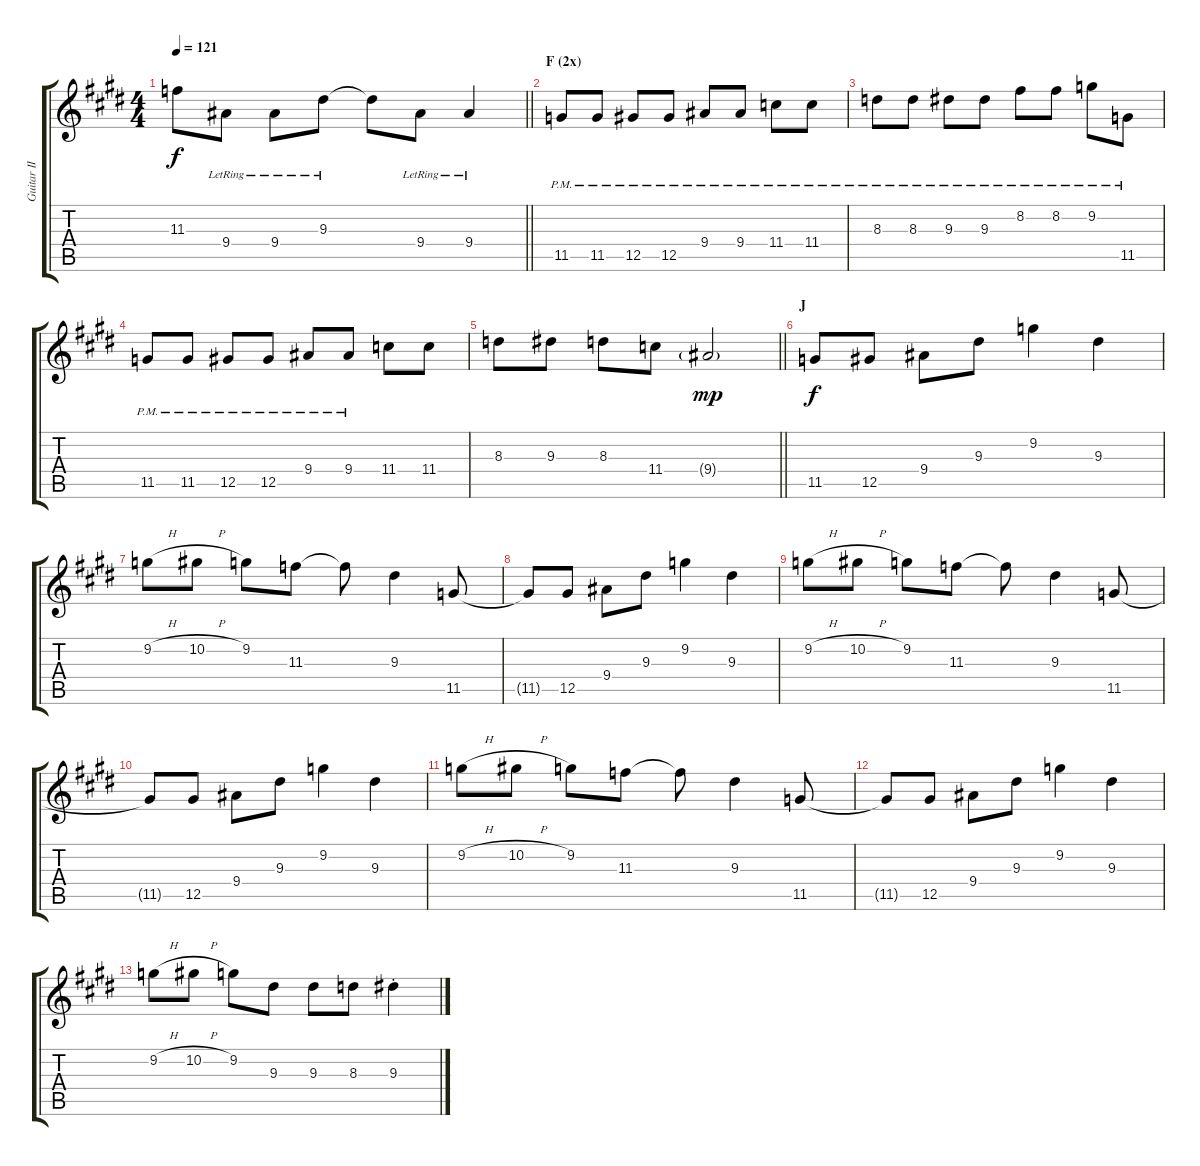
\track ("Guitar II - Kita Kensuke" "Guitar II ") {instrument distortionguitar}
\staff {score tabs}
\tuning (Eb4 Bb3 Gb3 Db3 Ab2 Eb2) {hide}
\ts (4 4)
\tempo 121
\clef g2
\barLineRight lightlight
\ks e
11.3{t}.8{dy f} 9.4{lr}.8 9.4{lr}.8 9.3{lr}.8 9.3{t}.8 9.4{lr}.8 9.4{lr}.4 |
\section ("" "F (2x)")
11.5{pm}.8 11.5{pm}.8 12.5{pm}.8 12.5{pm}.8 9.4{pm}.8 9.4{pm}.8 11.4{pm}.8 11.4{pm}.8 |
8.3{pm}.8 8.3{pm}.8 9.3{pm}.8 9.3{pm}.8 8.2{pm}.8 8.2{pm}.8 9.2{pm}.8 11.5{pm}.8 |
11.5{pm}.8 11.5{pm}.8 12.5{pm}.8 12.5{pm}.8 9.4{pm}.8 9.4{pm}.8 11.4.8 11.4.8 |
\barLineRight lightlight
8.3.8 9.3.8 8.3.8 11.4.8 9.4{g}.2{dy mp} |
\section ("" "J")
11.5.8{dy f} 12.5.8 9.4.8 9.3.8 9.2.4 9.3.4 |
9.2{h}.8 10.2{h}.8 9.2.8 11.3.8 11.3{t}.8 9.3.4 11.5.8 |
11.5{t}.8 12.5.8 9.4.8 9.3.8 9.2.4 9.3.4 |
9.2{h}.8 10.2{h}.8 9.2.8 11.3.8 11.3{t}.8 9.3.4 11.5.8 |
11.5{t}.8 12.5.8 9.4.8 9.3.8 9.2.4 9.3.4 |
9.2{h}.8 10.2{h}.8 9.2.8 11.3.8 11.3{t}.8 9.3.4 11.5.8 |
11.5{t}.8 12.5.8 9.4.8 9.3.8 9.2.4 9.3.4 |
9.2{h}.8 10.2{h}.8 9.2.8 9.3.8 9.3.8 8.3.8 9.3{st}.4
